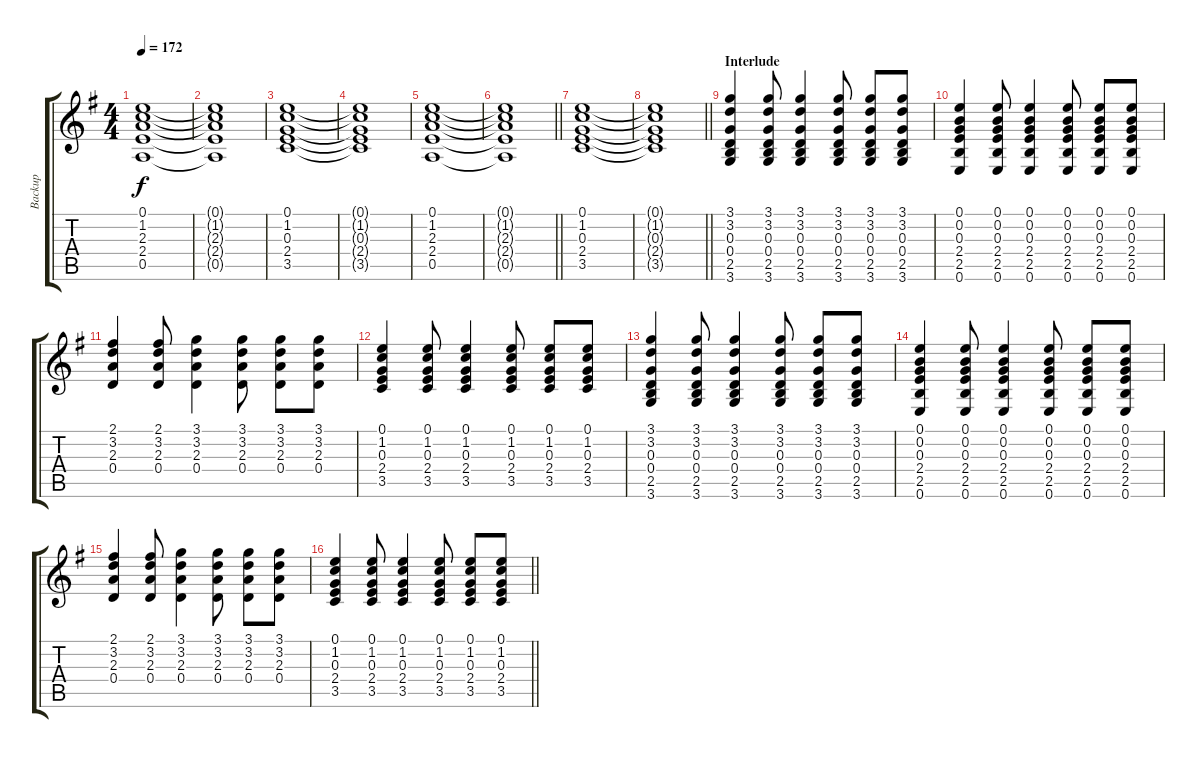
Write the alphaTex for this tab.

\track ("Backup" "Backup") {instrument acousticguitarsteel}
\staff {score tabs}
\tuning (E4 B3 G3 D3 A2 E2) {hide}
\ts (4 4)
\tempo 172
\clef g2
\ks g
(0.1 1.2 2.3 2.4 0.5).1{dy f} |
(0.1{t} 1.2{t} 2.3{t} 2.4{t} 0.5{t}).1 |
(0.1 1.2 0.3 2.4 3.5).1 |
(0.1{t} 1.2{t} 0.3{t} 2.4{t} 3.5{t}).1 |
(0.1 1.2 2.3 2.4 0.5).1 |
\barLineRight lightlight
(0.1{t} 1.2{t} 2.3{t} 2.4{t} 0.5{t}).1 |
(0.1 1.2 0.3 2.4 3.5).1 |
\barLineRight lightlight
(0.1{t} 1.2{t} 0.3{t} 2.4{t} 3.5{t}).1 |
\section ("" "Interlude")
(3.1 3.2 0.3 0.4 2.5 3.6).4 (3.1 3.2 0.3 0.4 2.5 3.6).8 (3.1 3.2 0.3 0.4 2.5 3.6).4 (3.1 3.2 0.3 0.4 2.5 3.6).8 (3.1 3.2 0.3 0.4 2.5 3.6).8 (3.1 3.2 0.3 0.4 2.5 3.6).8 |
(0.1 0.2 0.3 2.4 2.5 0.6).4 (0.1 0.2 0.3 2.4 2.5 0.6).8 (0.1 0.2 0.3 2.4 2.5 0.6).4 (0.1 0.2 0.3 2.4 2.5 0.6).8 (0.1 0.2 0.3 2.4 2.5 0.6).8 (0.1 0.2 0.3 2.4 2.5 0.6).8 |
(2.1 3.2 2.3 0.4).4 (2.1 3.2 2.3 0.4).8 (3.1 3.2 2.3 0.4).4 (3.1 3.2 2.3 0.4).8 (3.1 3.2 2.3 0.4).8 (3.1 3.2 2.3 0.4).8 |
(0.1 1.2 0.3 2.4 3.5).4 (0.1 1.2 0.3 2.4 3.5).8 (0.1 1.2 0.3 2.4 3.5).4 (0.1 1.2 0.3 2.4 3.5).8 (0.1 1.2 0.3 2.4 3.5).8 (0.1 1.2 0.3 2.4 3.5).8 |
(3.1 3.2 0.3 0.4 2.5 3.6).4 (3.1 3.2 0.3 0.4 2.5 3.6).8 (3.1 3.2 0.3 0.4 2.5 3.6).4 (3.1 3.2 0.3 0.4 2.5 3.6).8 (3.1 3.2 0.3 0.4 2.5 3.6).8 (3.1 3.2 0.3 0.4 2.5 3.6).8 |
(0.1 0.2 0.3 2.4 2.5 0.6).4 (0.1 0.2 0.3 2.4 2.5 0.6).8 (0.1 0.2 0.3 2.4 2.5 0.6).4 (0.1 0.2 0.3 2.4 2.5 0.6).8 (0.1 0.2 0.3 2.4 2.5 0.6).8 (0.1 0.2 0.3 2.4 2.5 0.6).8 |
(2.1 3.2 2.3 0.4).4 (2.1 3.2 2.3 0.4).8 (3.1 3.2 2.3 0.4).4 (3.1 3.2 2.3 0.4).8 (3.1 3.2 2.3 0.4).8 (3.1 3.2 2.3 0.4).8 |
\barLineRight lightlight
(0.1 1.2 0.3 2.4 3.5).4 (0.1 1.2 0.3 2.4 3.5).8 (0.1 1.2 0.3 2.4 3.5).4 (0.1 1.2 0.3 2.4 3.5).8 (0.1 1.2 0.3 2.4 3.5).8 (0.1 1.2 0.3 2.4 3.5).8
